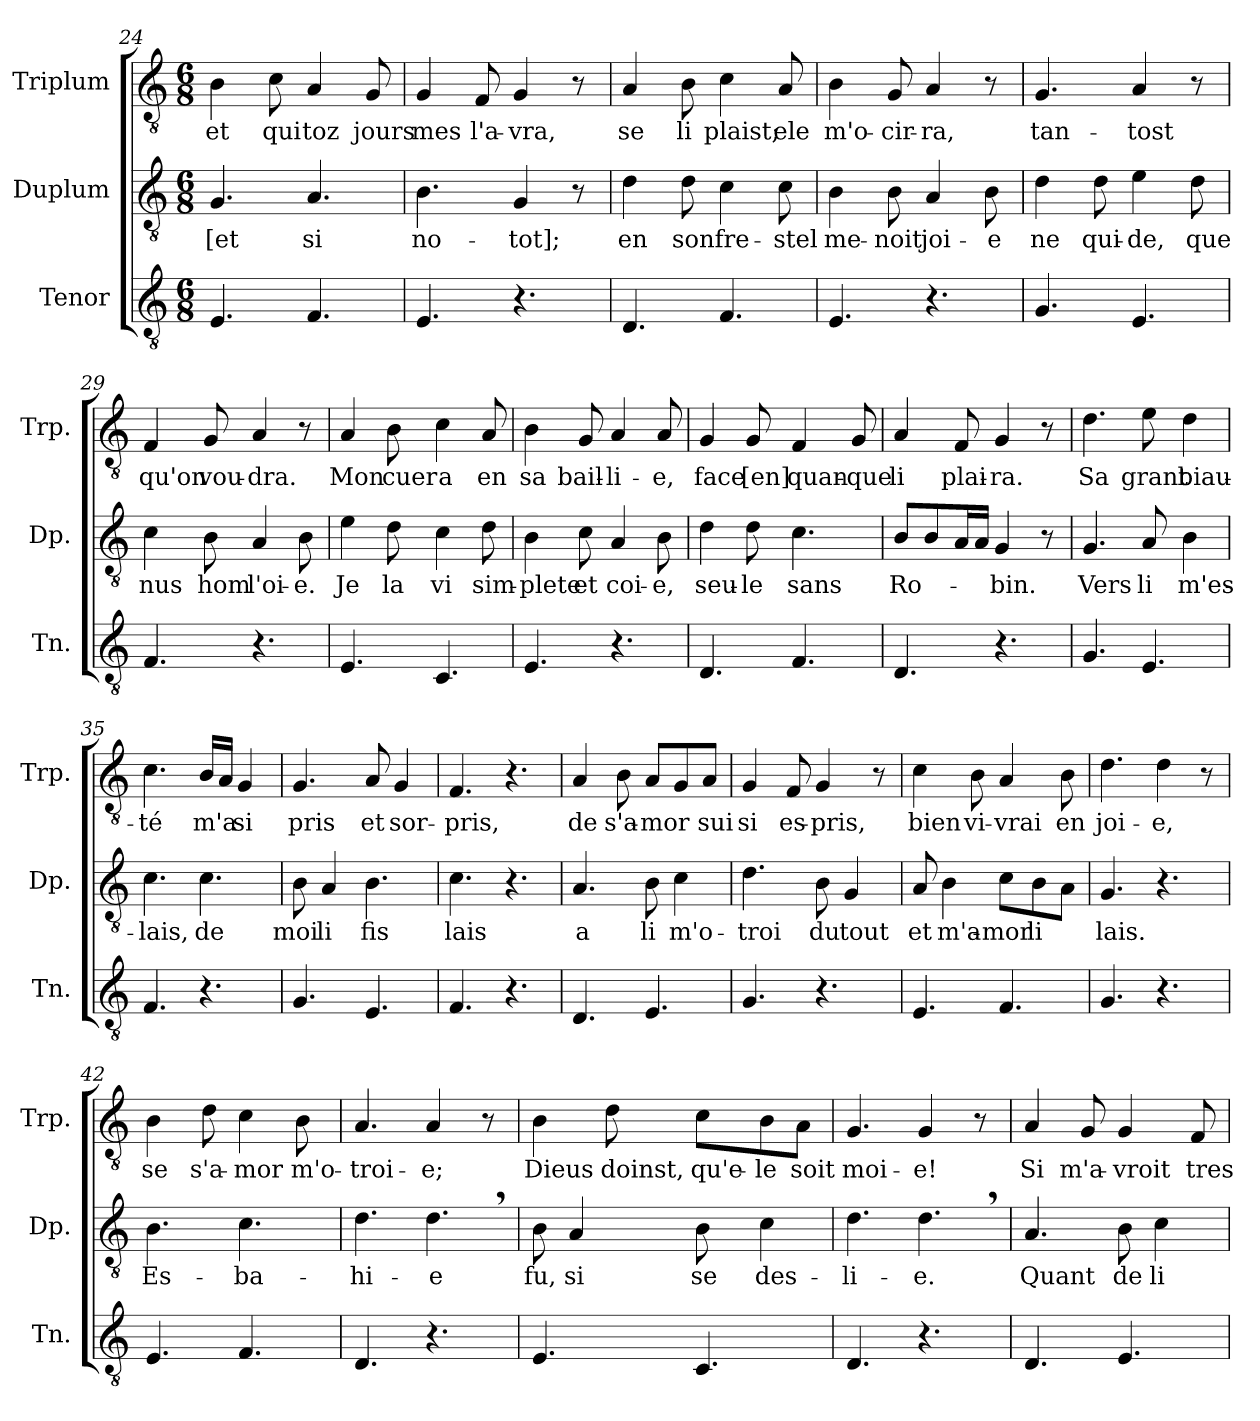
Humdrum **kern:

**kern	**kern	**text	**kern	**text
*part3	*part2	*part2	*part1	*part1
*staff3	*staff2	*staff2	*staff1	*staff1
*I"Tenor	*I"Duplum	*	*I"Triplum	*
*I'Tn.	*I'Dp.	*	*I'Trp.	*
*clefGv2	*clefGv2	*	*clefGv2	*
*k[]	*k[]	*	*k[]	*
*M6/8	*M6/8	*	*M6/8	*
=24	=24	=24	=24	=24
!	!	!LO:LY:b	!	!LO:LY:b
4.E/	4.G/	[et	4B\	et
!	!	!	!	!LO:LY:b
.	.	.	8c\	qui
!	!	!LO:LY:b	!	!LO:LY:b
4.F/	4.A/	si	4A/	toz
!	!	!	!	!LO:LY:b
.	.	.	8G/	jours
=25	=25	=25	=25	=25
!	!	!LO:LY:b	!	!LO:LY:b
4.E/	4.B\	no-	4G/	mes
!	!	!	!	!LO:LY:b
.	.	.	8F/	l'a-
!	!	!LO:LY:b	!	!LO:LY:b
4.r	4G/	-tot];	4G/	-vra,
.	8r	.	8r	.
!!LO:LB:g=z
=26	=26	=26	=26	=26
!	!	!LO:LY:b	!	!LO:LY:b
4.D/	4d\	en	4A/	se
!	!	!LO:LY:b	!	!LO:LY:b
.	8d\	son	8B\	li
!	!	!LO:LY:b	!	!LO:LY:b
4.F/	4c\	fre-	4c\	plaist;
!	!	!LO:LY:b	!	!LO:LY:b
.	8c\	-stel	8A/	ele
=27	=27	=27	=27	=27
!	!	!LO:LY:b	!	!LO:LY:b
4.E/	4B\	me-	4B\	m'o-
!	!	!LO:LY:b	!	!LO:LY:b
.	8B\	-noit	8G/	-cir-
!	!	!LO:LY:b	!	!LO:LY:b
4.r	4A/	joi-	4A/	-ra,
!	!	!LO:LY:b	!	!
.	8B\	-e	8r	.
=28	=28	=28	=28	=28
!	!	!LO:LY:b	!	!LO:LY:b
4.G/	4d\	ne	4.G/	tan-
!	!	!LO:LY:b	!	!
.	8d\	qui-	.	.
!	!	!LO:LY:b	!	!LO:LY:b
4.E/	4e\	-de,	4A/	-tost
!	!	!LO:LY:b	!	!
.	8d\	que	8r	.
=29	=29	=29	=29	=29
!	!	!LO:LY:b	!	!LO:LY:b
4.F/	4c\	nus	4F/	qu'on
!	!	!LO:LY:b	!	!LO:LY:b
.	8B\	hom	8G/	vou-
!	!	!LO:LY:b	!	!LO:LY:b
4.r	4A/	l'oi-	4A/	-dra.
!	!	!LO:LY:b	!	!
.	8B\	-e.	8r	.
=30	=30	=30	=30	=30
!	!	!LO:LY:b	!	!LO:LY:b
4.E/	4e\	Je	4A/	Mon
!	!	!LO:LY:b	!	!LO:LY:b
.	8d\	la	8B\	cuer
!	!	!LO:LY:b	!	!LO:LY:b
4.C/	4c\	vi	4c\	a
!	!	!LO:LY:b	!	!LO:LY:b
.	8d\	sim-	8A/	en
=31	=31	=31	=31	=31
!	!	!LO:LY:b	!	!LO:LY:b
4.E/	4B\	-plete	4B\	sa
!	!	!LO:LY:b	!	!LO:LY:b
.	8c\	et	8G/	bail-
!	!	!LO:LY:b	!	!LO:LY:b
4.r	4A/	coi-	4A/	-li-
!	!	!LO:LY:b	!	!LO:LY:b
.	8B\	-e,	8A/	-e,
!!LO:LB:g=z
=32	=32	=32	=32	=32
!	!	!LO:LY:b	!	!LO:LY:b
4.D/	4d\	seu-	4G/	face
!	!	!LO:LY:b	!	!LO:LY:b
.	8d\	-le	8G/	[en]
!	!	!LO:LY:b	!	!LO:LY:b
4.F/	4.c\	sans	4F/	quan-
!	!	!	!	!LO:LY:b
.	.	.	8G/	-que
=33	=33	=33	=33	=33
!	!	!LO:LY:b	!	!LO:LY:b
4.D/	8B/L	Ro-	4A/	li
.	8B/	.	.	.
!	!	!	!	!LO:LY:b
*	*tremolo	*	*	*
.	16A/	.	8F/	plai-
.	16A/JJ	.	.	.
*	*Xtremolo	*	*	*
!	!	!LO:LY:b	!	!LO:LY:b
4.r	4G/	-bin.	4G/	-ra.
.	8r	.	8r	.
=34	=34	=34	=34	=34
!	!	!LO:LY:b	!	!LO:LY:b
4.G/	4.G/	Vers	4.d\	Sa
!	!	!LO:LY:b	!	!LO:LY:b
4.E/	8A/	li	8e\	grant
!	!	!LO:LY:b	!	!LO:LY:b
.	4B\	m'es-	4d\	biau-
=35	=35	=35	=35	=35
!	!	!LO:LY:b	!	!LO:LY:b
4.F/	4.c\	-lais,	4.c\	-té
!	!	!LO:LY:b	!	!LO:LY:b
4.r	4.c\	de	16B/LL	m'a
.	.	.	16A/JJ	.
!	!	!	!	!LO:LY:b
.	.	.	4G/	si
=36	=36	=36	=36	=36
!	!	!LO:LY:b	!	!LO:LY:b
4.G/	8B\	moi	4.G/	pris
!	!	!LO:LY:b	!	!
.	4A/	li	.	.
!	!	!LO:LY:b	!	!LO:LY:b
4.E/	4.B\	fis	8A/	et
!	!	!	!	!LO:LY:b
.	.	.	4G/	sor-
=37	=37	=37	=37	=37
!	!	!LO:LY:b	!	!LO:LY:b
4.F/	4.c\	lais	4.F/	-pris,
4.r	4.r	.	4.r	.
=38	=38	=38	=38	=38
!	!	!LO:LY:b	!	!LO:LY:b
4.D/	4.A/	a	4A/	de
!	!	!	!	!LO:LY:b
.	.	.	8B\	s'a-
!	!	!LO:LY:b	!	!LO:LY:b
4.E/	8B\	li	8A/L	-mor
!	!	!LO:LY:b	!	!
.	4c\	m'o-	8G/	.
!	!	!	!	!LO:LY:b
.	.	.	8A/J	sui
!!LO:PB:g=z
=39	=39	=39	=39	=39
!	!	!LO:LY:b	!	!LO:LY:b
4.G/	4.d\	-troi	4G/	si
!	!	!	!	!LO:LY:b
.	.	.	8F/	es-
!	!	!LO:LY:b	!	!LO:LY:b
4.r	8B\	du	4G/	-pris,
!	!	!LO:LY:b	!	!
.	4G/	tout	.	.
.	.	.	8r	.
=40	=40	=40	=40	=40
!	!	!LO:LY:b	!	!LO:LY:b
4.E/	8A/	et	4c\	bien
!	!	!LO:LY:b	!	!
.	4B\	m'a-	.	.
!	!	!	!	!LO:LY:b
.	.	.	8B\	vi-
!	!	!LO:LY:b	!	!LO:LY:b
4.F/	8c\L	-mor	4A/	-vrai
!	!	!LO:LY:b	!	!
.	8B\	li	.	.
!	!	!	!	!LO:LY:b
.	8A\J	.	8B\	en
=41	=41	=41	=41	=41
!	!	!LO:LY:b	!	!LO:LY:b
4.G/	4.G/	lais.	4.d\	joi-
!	!	!	!	!LO:LY:b
4.r	4.r	.	4d\	-e,
.	.	.	8r	.
=42	=42	=42	=42	=42
!	!	!LO:LY:b	!	!LO:LY:b
4.E/	4.B\	Es-	4B\	se
!	!	!	!	!LO:LY:b
.	.	.	8d\	s'a-
!	!	!LO:LY:b	!	!LO:LY:b
4.F/	4.c\	-ba-	4c\	-mor
!	!	!	!	!LO:LY:b
.	.	.	8B\	m'o-
=43	=43	=43	=43	=43
!	!	!LO:LY:b	!	!LO:LY:b
4.D/	4.d\	-hi-	4.A/	-troi-
!	!	!LO:LY:b	!	!LO:LY:b
4.r	4.d,\	-e	4A/	-e;
.	.	.	8r	.
=44	=44	=44	=44	=44
!	!	!LO:LY:b	!	!LO:LY:b
4.E/	8B\	fu,	4B\	Dieus
!	!	!LO:LY:b	!	!
.	4A/	si	.	.
!	!	!	!	!LO:LY:b
.	.	.	8d\	doinst,
!	!	!LO:LY:b	!	!LO:LY:b
4.C/	8B\	se	8c\L	qu'e-
!	!	!LO:LY:b	!	!LO:LY:b
.	4c\	des-	8B\	-le
!	!	!	!	!LO:LY:b
.	.	.	8A\J	soit
!!LO:LB:g=z
=45	=45	=45	=45	=45
!	!	!LO:LY:b	!	!LO:LY:b
4.D/	4.d\	-li-	4.G/	moi-
!	!	!LO:LY:b	!	!LO:LY:b
4.r	4.d,\	-e.	4G/	-e!
.	.	.	8r	.
=46	=46	=46	=46	=46
!	!	!LO:LY:b	!	!LO:LY:b
4.D/	4.A/	Quant	4A/	Si
!	!	!	!	!LO:LY:b
.	.	.	8G/	m'a-
!	!	!LO:LY:b	!	!LO:LY:b
4.E/	8B\	de	4G/	-vroit
!	!	!LO:LY:b	!	!
.	4c\	li	.	.
!	!	!	!	!LO:LY:b
.	.	.	8F/	tres-
=	=	=	=	=
*-	*-	*-	*-	*-
